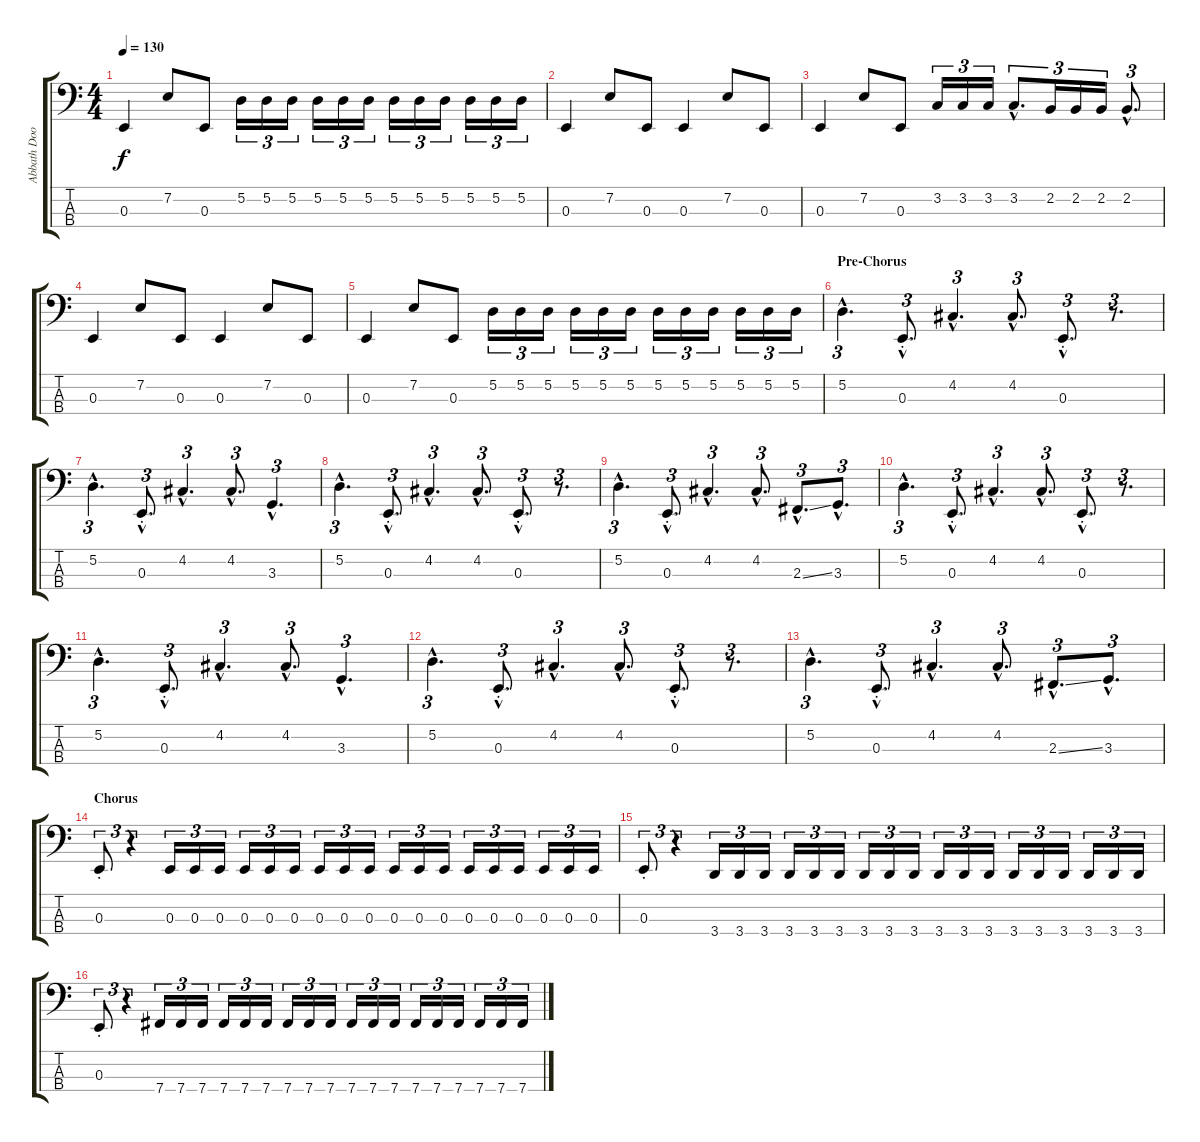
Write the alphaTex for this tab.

\track ("Abbath Doom Occulta (Bass)" "Abbath Doo") {instrument electricbasspick}
\staff {score tabs}
\tuning (D2 A1 E1 B0) {hide}
\ts (4 4)
\tempo 130
\clef f4
\ks c
0.3.4{dy f} 7.2.8 0.3.8 5.2.16{tu (3 2)} 5.2.16{tu (3 2)} 5.2.16{tu (3 2)} 5.2.16{tu (3 2)} 5.2.16{tu (3 2)} 5.2.16{tu (3 2)} 5.2.16{tu (3 2)} 5.2.16{tu (3 2)} 5.2.16{tu (3 2)} 5.2.16{tu (3 2)} 5.2.16{tu (3 2)} 5.2.16{tu (3 2)} |
0.3.4 7.2.8 0.3.8 0.3.4 7.2.8 0.3.8 |
0.3.4 7.2.8 0.3.8 3.2.16{tu (3 2)} 3.2.16{tu (3 2)} 3.2.16{tu (3 2)} 3.2{hac}.8{d tu (3 2)} 2.2.16{tu (3 2)} 2.2.16{tu (3 2)} 2.2.16{tu (3 2)} 2.2{hac}.8{d tu (3 2)} |
0.3.4 7.2.8 0.3.8 0.3.4 7.2.8 0.3.8 |
0.3.4 7.2.8 0.3.8 5.2.16{tu (3 2)} 5.2.16{tu (3 2)} 5.2.16{tu (3 2)} 5.2.16{tu (3 2)} 5.2.16{tu (3 2)} 5.2.16{tu (3 2)} 5.2.16{tu (3 2)} 5.2.16{tu (3 2)} 5.2.16{tu (3 2)} 5.2.16{tu (3 2)} 5.2.16{tu (3 2)} 5.2.16{tu (3 2)} |
\section ("" "Pre-Chorus")
5.2{hac}.4{d tu (3 2)} 0.3{hac st}.8{d tu (3 2)} 4.2{hac}.4{d tu (3 2)} 4.2{hac}.8{d tu (3 2)} 0.3{hac st}.8{d tu (3 2)} r.8{d tu (3 2)} |
5.2{hac}.4{d tu (3 2)} 0.3{hac st}.8{d tu (3 2)} 4.2{hac}.4{d tu (3 2)} 4.2{hac}.8{d tu (3 2)} 3.3{hac}.4{d tu (3 2)} |
5.2{hac}.4{d tu (3 2)} 0.3{hac st}.8{d tu (3 2)} 4.2{hac}.4{d tu (3 2)} 4.2{hac}.8{d tu (3 2)} 0.3{hac st}.8{d tu (3 2)} r.8{d tu (3 2)} |
5.2{hac}.4{d tu (3 2)} 0.3{hac st}.8{d tu (3 2)} 4.2{hac}.4{d tu (3 2)} 4.2{hac}.8{d tu (3 2)} 2.3{ss hac}.8{d tu (3 2)} 3.3{hac}.8{d tu (3 2)} |
5.2{hac}.4{d tu (3 2)} 0.3{hac st}.8{d tu (3 2)} 4.2{hac}.4{d tu (3 2)} 4.2{hac}.8{d tu (3 2)} 0.3{hac st}.8{d tu (3 2)} r.8{d tu (3 2)} |
5.2{hac}.4{d tu (3 2)} 0.3{hac st}.8{d tu (3 2)} 4.2{hac}.4{d tu (3 2)} 4.2{hac}.8{d tu (3 2)} 3.3{hac}.4{d tu (3 2)} |
5.2{hac}.4{d tu (3 2)} 0.3{hac st}.8{d tu (3 2)} 4.2{hac}.4{d tu (3 2)} 4.2{hac}.8{d tu (3 2)} 0.3{hac st}.8{d tu (3 2)} r.8{d tu (3 2)} |
5.2{hac}.4{d tu (3 2)} 0.3{hac st}.8{d tu (3 2)} 4.2{hac}.4{d tu (3 2)} 4.2{hac}.8{d tu (3 2)} 2.3{ss hac}.8{d tu (3 2)} 3.3{hac}.8{d tu (3 2)} |
\section ("" "Chorus")
0.3{st}.8{tu (3 2)} r.4{tu (3 2)} 0.3.16{tu (3 2)} 0.3.16{tu (3 2)} 0.3.16{tu (3 2)} 0.3.16{tu (3 2)} 0.3.16{tu (3 2)} 0.3.16{tu (3 2)} 0.3.16{tu (3 2)} 0.3.16{tu (3 2)} 0.3.16{tu (3 2)} 0.3.16{tu (3 2)} 0.3.16{tu (3 2)} 0.3.16{tu (3 2)} 0.3.16{tu (3 2)} 0.3.16{tu (3 2)} 0.3.16{tu (3 2)} 0.3.16{tu (3 2)} 0.3.16{tu (3 2)} 0.3.16{tu (3 2)} |
0.3{st}.8{tu (3 2)} r.4{tu (3 2)} 3.4.16{tu (3 2)} 3.4.16{tu (3 2)} 3.4.16{tu (3 2)} 3.4.16{tu (3 2)} 3.4.16{tu (3 2)} 3.4.16{tu (3 2)} 3.4.16{tu (3 2)} 3.4.16{tu (3 2)} 3.4.16{tu (3 2)} 3.4.16{tu (3 2)} 3.4.16{tu (3 2)} 3.4.16{tu (3 2)} 3.4.16{tu (3 2)} 3.4.16{tu (3 2)} 3.4.16{tu (3 2)} 3.4.16{tu (3 2)} 3.4.16{tu (3 2)} 3.4.16{tu (3 2)} |
0.3{st}.8{tu (3 2)} r.4{tu (3 2)} 7.4.16{tu (3 2)} 7.4.16{tu (3 2)} 7.4.16{tu (3 2)} 7.4.16{tu (3 2)} 7.4.16{tu (3 2)} 7.4.16{tu (3 2)} 7.4.16{tu (3 2)} 7.4.16{tu (3 2)} 7.4.16{tu (3 2)} 7.4.16{tu (3 2)} 7.4.16{tu (3 2)} 7.4.16{tu (3 2)} 7.4.16{tu (3 2)} 7.4.16{tu (3 2)} 7.4.16{tu (3 2)} 7.4.16{tu (3 2)} 7.4.16{tu (3 2)} 7.4.16{tu (3 2)}
